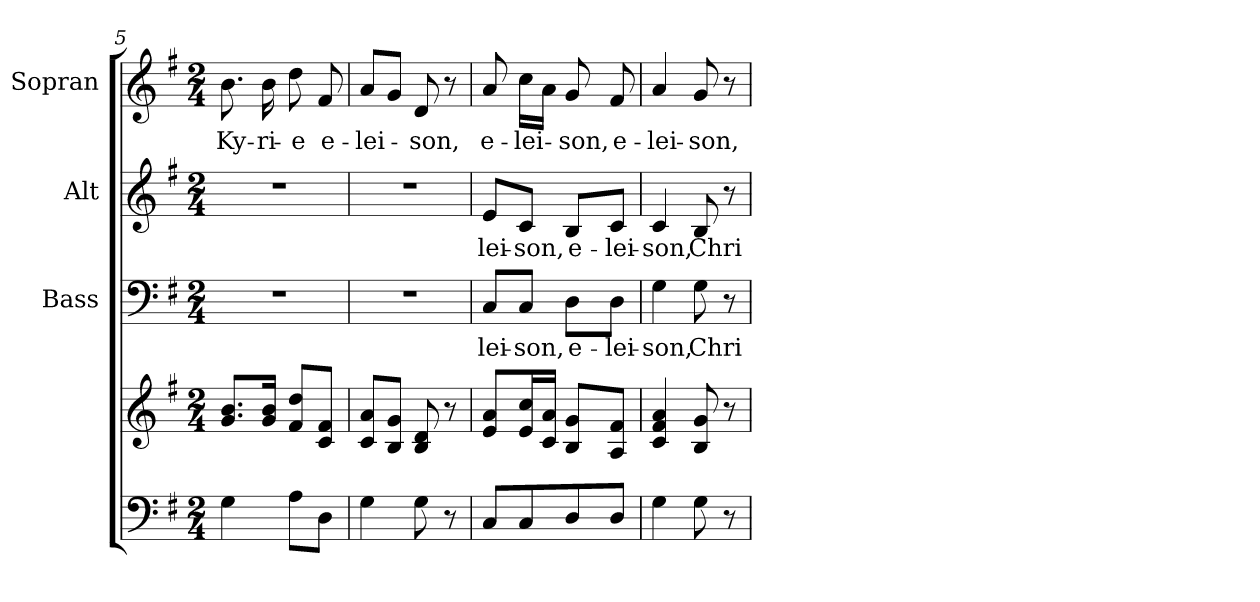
**kern	**kern	**kern	**text	**kern	**text	**kern	**text
*part4	*part4	*part3	*part3	*part2	*part2	*part1	*part1
*staff5	*staff4	*staff3	*staff3	*staff2	*staff2	*staff1	*staff1
*	*	*I"Bass	*	*I"Alt	*	*I"Sopran	*
*	*	*I'B.	*	*I'A.	*	*I'S.	*
*clefF4	*clefG2	*clefF4	*	*clefG2	*	*clefG2	*
*k[f#]	*k[f#]	*k[f#]	*	*k[f#]	*	*k[f#]	*
*G:	*G:	*G:	*	*G:	*	*G:	*
*M2/4	*M2/4	*M2/4	*	*M2/4	*	*M2/4	*
=5	=5	=5	=5	=5	=5	=5	=5
!	!	!	!	!	!	!	!LO:LY:b
4G\	8.g/ 8.b/L	2r	.	2r	.	8.b\	Ky-
!	!	!	!	!	!	!	!LO:LY:b
.	16g/ 16b/Jk	.	.	.	.	16b\	-ri-
!	!	!	!	!	!	!	!LO:LY:b
8A\L	8f#/ 8dd/L	.	.	.	.	8dd\	-e
!	!	!	!	!	!	!	!LO:LY:b
8D\J	8c/ 8f#/J	.	.	.	.	8f#/	e-
=6	=6	=6	=6	=6	=6	=6	=6
!	!	!	!	!	!	!	!LO:LY:b
4G\	8c/ 8a/L	2r	.	2r	.	8a/L	-lei-
.	8B/ 8g/J	.	.	.	.	8g/J	.
!	!	!	!	!	!	!	!LO:LY:b
8G\	8B/ 8d/	.	.	.	.	8d/	-son,
8r	8r	.	.	.	.	8r	.
!!LO:LB:g=z
=7	=7	=7	=7	=7	=7	=7	=7
!	!	!	!LO:LY:b	!	!LO:LY:b	!	!LO:LY:b
8C/L	8e/ 8a/L	8C/L	-lei-	8e/L	-lei-	8a/	e-
!	!	!	!LO:LY:b	!	!LO:LY:b	!	!LO:LY:b
8C/	16e/ 16cc/L	8C/J	-son,	8c/J	-son,	16cc\LL	-lei-
.	16c/ 16a/JJ	.	.	.	.	16a\JJ	.
!	!	!	!LO:LY:b	!	!LO:LY:b	!	!LO:LY:b
8D/	8B/ 8g/L	8D\L	e-	8B/L	e-	8g/	-son,
!	!	!	!LO:LY:b	!	!LO:LY:b	!	!LO:LY:b
8D/J	8A/ 8f#/J	8D\J	-lei-	8c/J	-lei-	8f#/	e-
=8	=8	=8	=8	=8	=8	=8	=8
!	!	!	!LO:LY:b	!	!LO:LY:b	!	!LO:LY:b
4G\	4c/ 4f#/ 4a/	4G\	-son,	4c/	-son,	4a/	-lei-
!	!	!	!LO:LY:b	!	!LO:LY:b	!	!LO:LY:b
8G\	8B/ 8g/	8G\	Chri-	8B/	Chri-	8g/	-son,
8r	8r	8r	.	8r	.	8r	.
=	=	=	=	=	=	=	=
*-	*-	*-	*-	*-	*-	*-	*-
